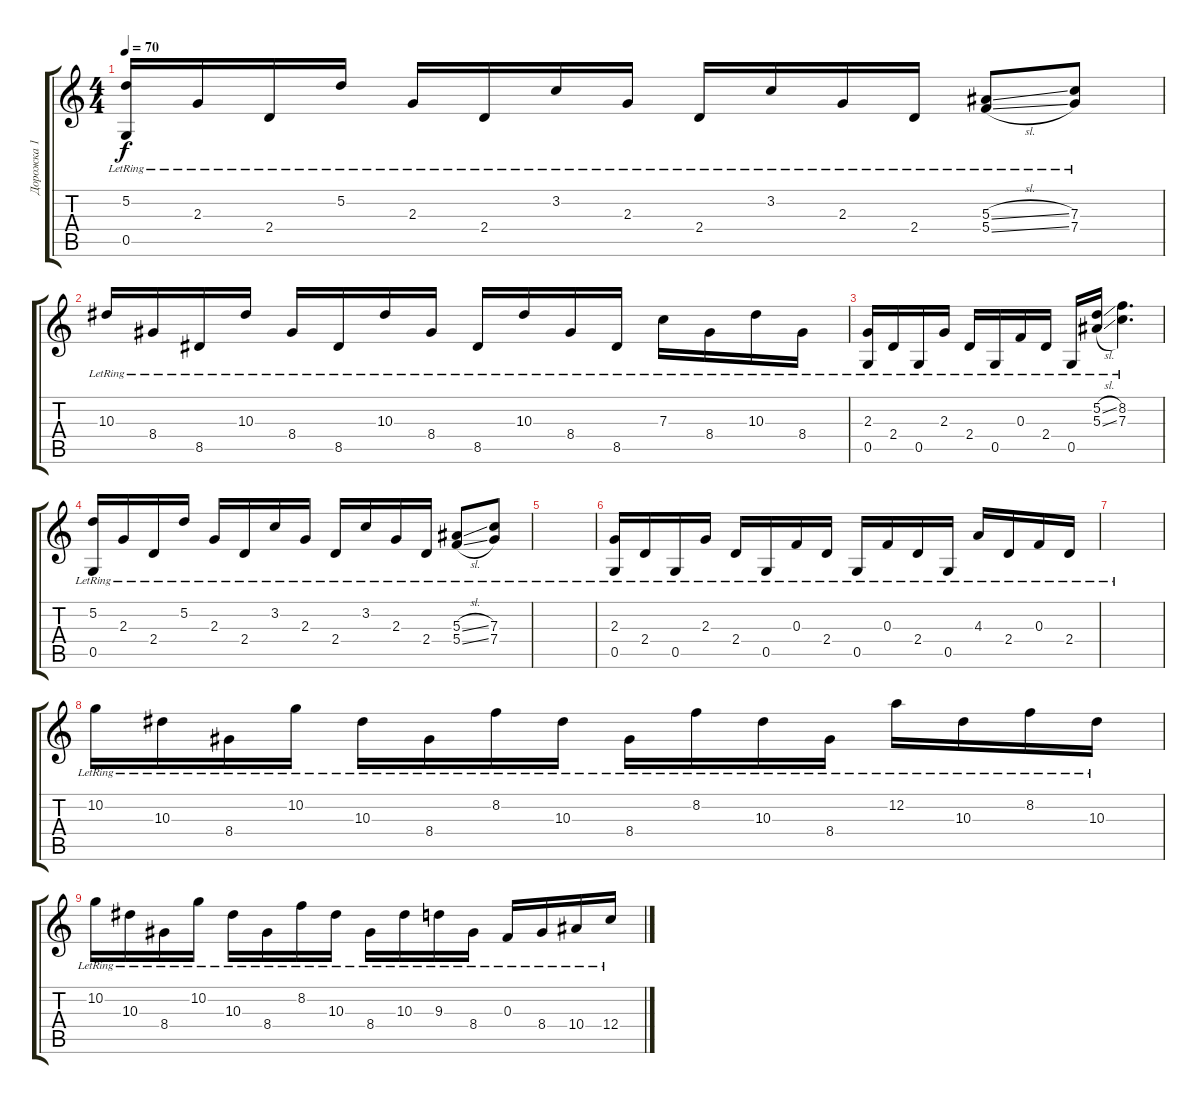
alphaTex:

\track ("Дорожка 1" "Дорожка 1") {instrument acousticguitarnylon}
\staff {score tabs}
\tuning (D4 A3 F3 C3 G2 D2) {hide}
\ts (4 4)
\tempo 70
\clef g2
\ks c
(5.2{lr} 0.5{lr}).16{dy f} 2.3{lr}.16 2.4{lr}.16 5.2{lr}.16 2.3{lr}.16 2.4{lr}.16 3.2{lr}.16 2.3{lr}.16 2.4{lr}.16 3.2{lr}.16 2.3{lr}.16 2.4{lr}.16 (5.3{sl lr} 5.4{sl lr}).8 (7.3{lr} 7.4{lr}).8 |
10.3{lr}.16 8.4{lr}.16 8.5{lr}.16 10.3{lr}.16 8.4{lr}.16 8.5{lr}.16 10.3{lr}.16 8.4{lr}.16 8.5{lr}.16 10.3{lr}.16 8.4{lr}.16 8.5{lr}.16 7.3{lr}.16 8.4{lr}.16 10.3{lr}.16 8.4{lr}.16 |
(2.3{lr} 0.5{lr}).16 2.4{lr}.16 0.5{lr}.16 2.3{lr}.16 2.4{lr}.16 0.5{lr}.16 0.3{lr}.16 2.4{lr}.16 0.5{lr}.16 (5.2{sl lr} 5.3{sl lr}).16 (8.2{lr} 7.3{lr}).4{d} |
(5.2{lr} 0.5{lr}).16 2.3{lr}.16 2.4{lr}.16 5.2{lr}.16 2.3{lr}.16 2.4{lr}.16 3.2{lr}.16 2.3{lr}.16 2.4{lr}.16 3.2{lr}.16 2.3{lr}.16 2.4{lr}.16 (5.3{sl lr} 5.4{sl lr}).8 (7.3{lr} 7.4{lr}).8 |
|
(2.3{lr} 0.5{lr}).16 2.4{lr}.16 0.5{lr}.16 2.3{lr}.16 2.4{lr}.16 0.5{lr}.16 0.3{lr}.16 2.4{lr}.16 0.5{lr}.16 0.3{lr}.16 2.4{lr}.16 0.5{lr}.16 4.3{lr}.16 2.4{lr}.16 0.3{lr}.16 2.4{lr}.16 |
|
10.2{lr}.16 10.3{lr}.16 8.4{lr}.16 10.2{lr}.16 10.3{lr}.16 8.4{lr}.16 8.2{lr}.16 10.3{lr}.16 8.4{lr}.16 8.2{lr}.16 10.3{lr}.16 8.4{lr}.16 12.2{lr}.16 10.3{lr}.16 8.2{lr}.16 10.3{lr}.16 |
10.2{lr}.16 10.3{lr}.16 8.4{lr}.16 10.2{lr}.16 10.3{lr}.16 8.4{lr}.16 8.2{lr}.16 10.3{lr}.16 8.4{lr}.16 10.3{lr}.16 9.3{lr}.16 8.4{lr}.16 0.3{lr}.16 8.4{lr}.16 10.4{lr}.16 12.4{lr}.16
